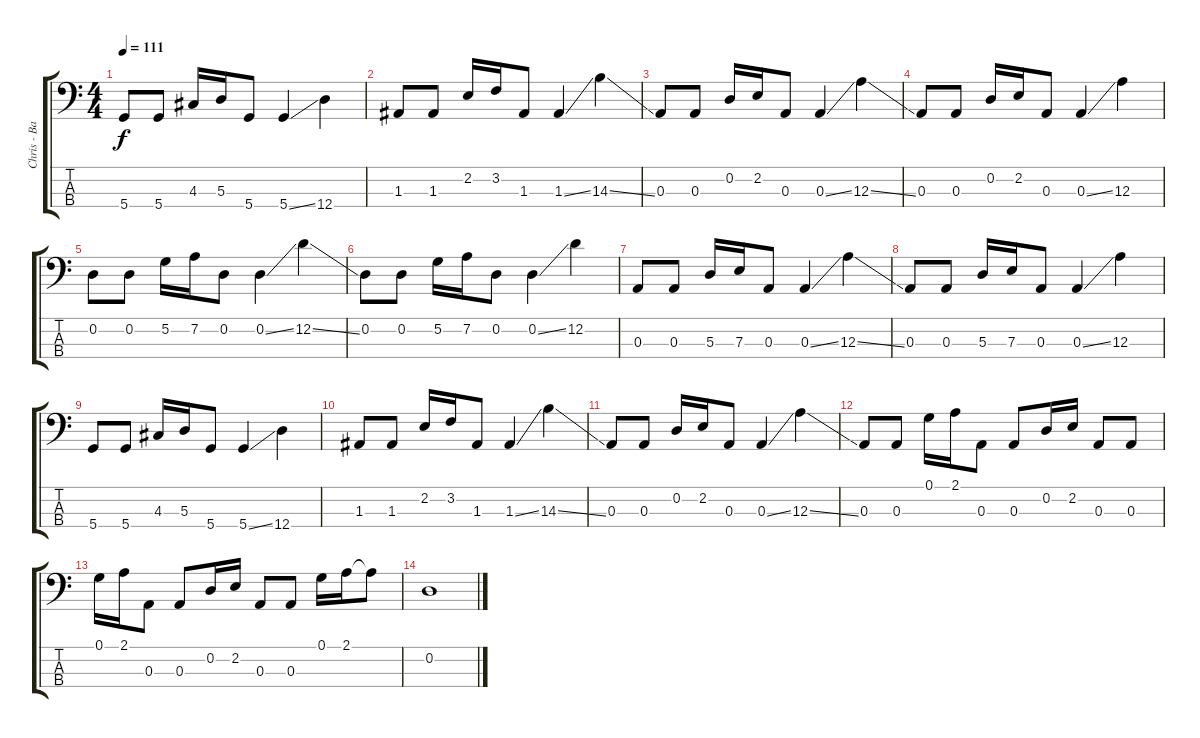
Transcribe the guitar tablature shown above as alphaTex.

\track ("Chris - Bass" "Chris - Ba") {instrument electricbasspick}
\staff {score tabs}
\tuning (G2 D2 A1 D1) {hide}
\ts (4 4)
\tempo 111
\clef f4
\ks c
5.4.8{dy f} 5.4.8 4.3.16 5.3.16 5.4.8 5.4{ss}.4 12.4.4 |
1.3.8 1.3.8 2.2.16 3.2.16 1.3.8 1.3{ss}.4 14.3{ss}.4 |
0.3.8 0.3.8 0.2.16 2.2.16 0.3.8 0.3{ss}.4 12.3{ss}.4 |
0.3.8 0.3.8 0.2.16 2.2.16 0.3.8 0.3{ss}.4 12.3.4 |
0.2.8 0.2.8 5.2.16 7.2.16 0.2.8 0.2{ss}.4 12.2{ss}.4 |
0.2.8 0.2.8 5.2.16 7.2.16 0.2.8 0.2{ss}.4 12.2.4 |
0.3.8 0.3.8 5.3.16 7.3.16 0.3.8 0.3{ss}.4 12.3{ss}.4 |
0.3.8 0.3.8 5.3.16 7.3.16 0.3.8 0.3{ss}.4 12.3.4 |
5.4.8 5.4.8 4.3.16 5.3.16 5.4.8 5.4{ss}.4 12.4.4 |
1.3.8 1.3.8 2.2.16 3.2.16 1.3.8 1.3{ss}.4 14.3{ss}.4 |
0.3.8 0.3.8 0.2.16 2.2.16 0.3.8 0.3{ss}.4 12.3{ss}.4 |
0.3.8 0.3.8 0.1.16 2.1.16 0.3.8 0.3.8 0.2.16 2.2.16 0.3.8 0.3.8 |
0.1.16 2.1.16 0.3.8 0.3.8 0.2.16 2.2.16 0.3.8 0.3.8 0.1.16 2.1.16 2.1{t}.8 |
0.2.1
